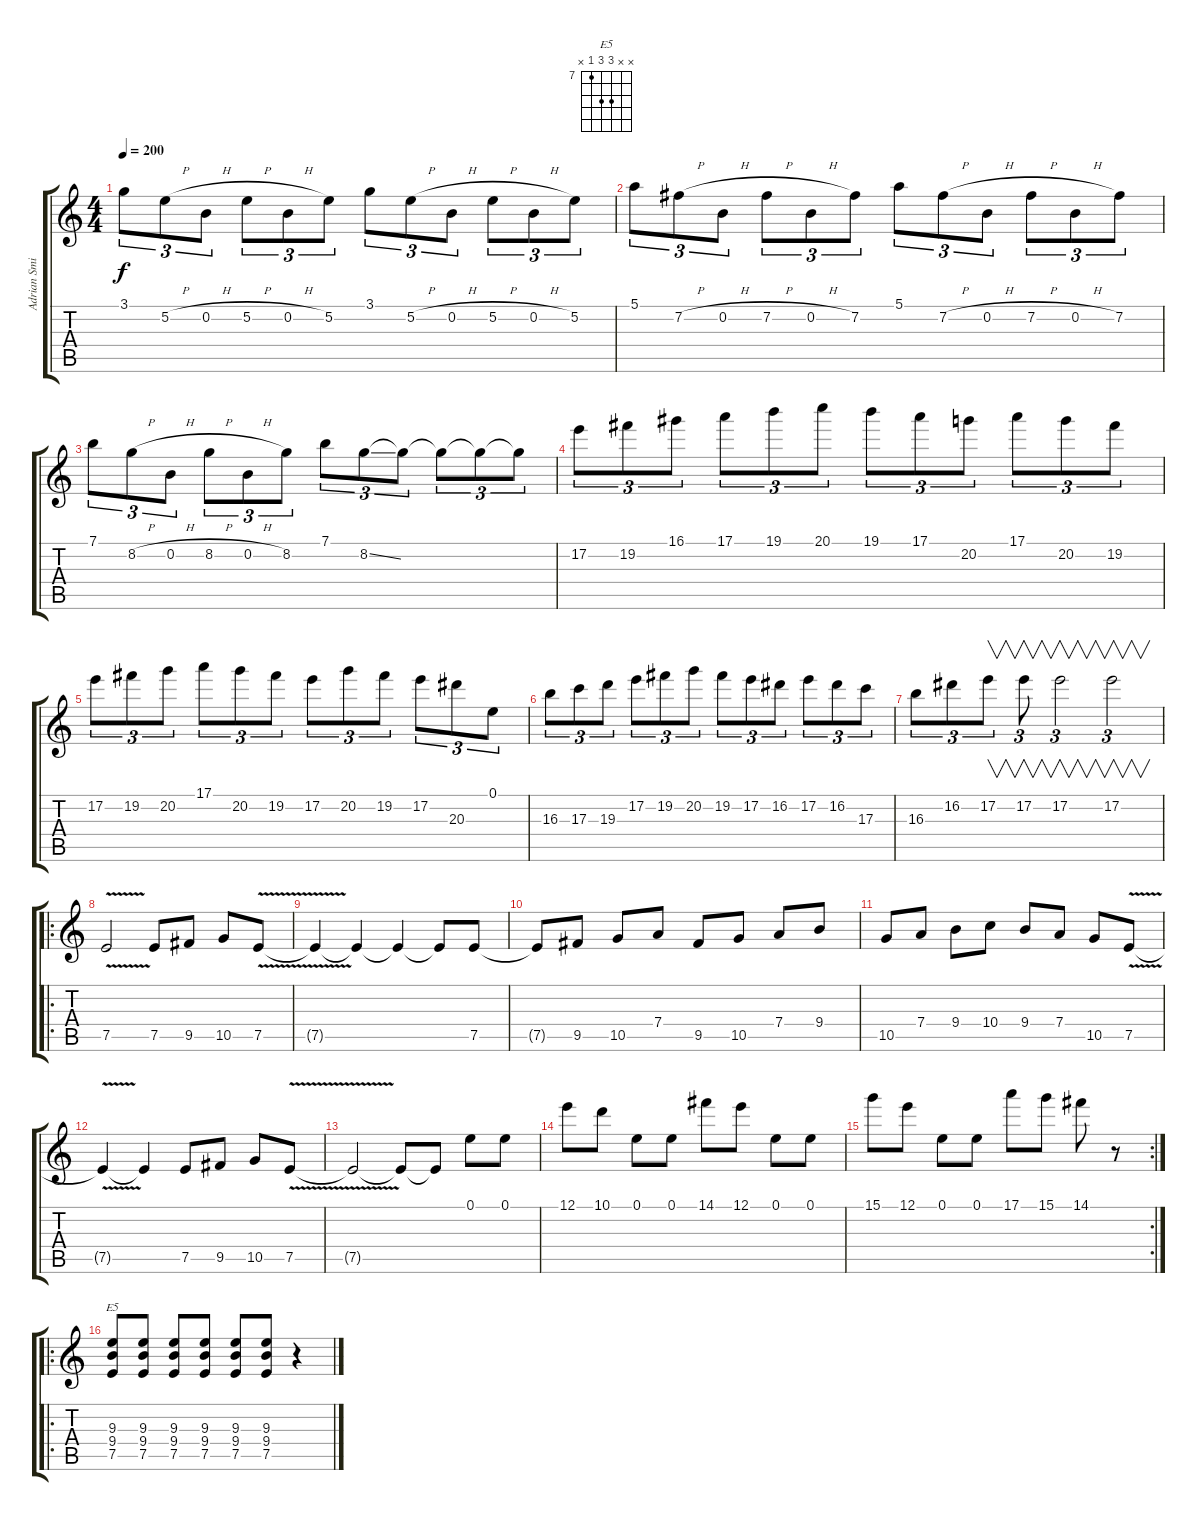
\track ("Adrian Smith" "Adrian Smi") {instrument distortionguitar}
\staff {score tabs}
\tuning (E4 B3 G3 D3 A2 E2) {hide}
\chord ("E5" x x 9 9 7 x) {firstfret 7}
\ts (4 4)
\tempo 200
\clef g2
\ks c
3.1.8{tu (3 2) dy f} 5.2{h}.8{tu (3 2)} 0.2{h}.8{tu (3 2)} 5.2{h}.8{tu (3 2)} 0.2{h}.8{tu (3 2)} 5.2.8{tu (3 2)} 3.1.8{tu (3 2)} 5.2{h}.8{tu (3 2)} 0.2{h}.8{tu (3 2)} 5.2{h}.8{tu (3 2)} 0.2{h}.8{tu (3 2)} 5.2.8{tu (3 2)} |
5.1.8{tu (3 2)} 7.2{h}.8{tu (3 2)} 0.2{h}.8{tu (3 2)} 7.2{h}.8{tu (3 2)} 0.2{h}.8{tu (3 2)} 7.2.8{tu (3 2)} 5.1.8{tu (3 2)} 7.2{h}.8{tu (3 2)} 0.2{h}.8{tu (3 2)} 7.2{h}.8{tu (3 2)} 0.2{h}.8{tu (3 2)} 7.2.8{tu (3 2)} |
7.1.8{tu (3 2)} 8.2{h}.8{tu (3 2)} 0.2{h}.8{tu (3 2)} 8.2{h}.8{tu (3 2)} 0.2{h}.8{tu (3 2)} 8.2.8{tu (3 2)} 7.1.8{tu (3 2)} 8.2{ss}.8{tu (3 2)} 8.2{t}.8{tu (3 2)} 8.2{t}.8{tu (3 2)} 8.2{t}.8{tu (3 2)} 8.2{t}.8{tu (3 2)} |
17.2.8{tu (3 2)} 19.2.8{tu (3 2)} 16.1.8{tu (3 2)} 17.1.8{tu (3 2)} 19.1.8{tu (3 2)} 20.1.8{tu (3 2)} 19.1.8{tu (3 2)} 17.1.8{tu (3 2)} 20.2.8{tu (3 2)} 17.1.8{tu (3 2)} 20.2.8{tu (3 2)} 19.2.8{tu (3 2)} |
17.2.8{tu (3 2)} 19.2.8{tu (3 2)} 20.2.8{tu (3 2)} 17.1.8{tu (3 2)} 20.2.8{tu (3 2)} 19.2.8{tu (3 2)} 17.2.8{tu (3 2)} 20.2.8{tu (3 2)} 19.2.8{tu (3 2)} 17.2.8{tu (3 2)} 20.3.8{tu (3 2)} 0.1.8{tu (3 2)} |
16.3.8{tu (3 2)} 17.3.8{tu (3 2)} 19.3.8{tu (3 2)} 17.2.8{tu (3 2)} 19.2.8{tu (3 2)} 20.2.8{tu (3 2)} 19.2.8{tu (3 2)} 17.2.8{tu (3 2)} 16.2.8{tu (3 2)} 17.2.8{tu (3 2)} 16.2.8{tu (3 2)} 17.3.8{tu (3 2)} |
16.3.8{tu (3 2)} 16.2.8{tu (3 2)} 17.2.8{v tu (3 2)} 17.2.8{v tu (3 2)} 17.2.2{v tu (3 2)} 17.2.2{v tu (3 2)} |
\ro
7.5{v}.2 7.5.8 9.5.8 10.5.8 7.5{v}.8 |
7.5{t}.4 7.5{t}.4 7.5{t}.4 7.5{t}.8 7.5.8 |
7.5{t}.8 9.5.8 10.5.8 7.4.8 9.5.8 10.5.8 7.4.8 9.4.8 |
10.5.8 7.4.8 9.4.8 10.4.8 9.4.8 7.4.8 10.5.8 7.5{v}.8 |
7.5{t}.4 7.5{t}.4 7.5.8 9.5.8 10.5.8 7.5{v}.8 |
7.5{t}.2 7.5{t}.8 7.5{t}.8 0.1.8 0.1.8 |
12.1.8 10.1.8 0.1.8 0.1.8 14.1.8 12.1.8 0.1.8 0.1.8 |
\rc 2
15.1.8 12.1.8 0.1.8 0.1.8 17.1.8 15.1.8 14.1.8 r.8 |
\ro
(9.3 9.4 7.5).8{ch "E5" volume 12} (9.3 9.4 7.5).8 (9.3 9.4 7.5).8 (9.3 9.4 7.5).8 (9.3 9.4 7.5).8 (9.3 9.4 7.5).8 r.4
